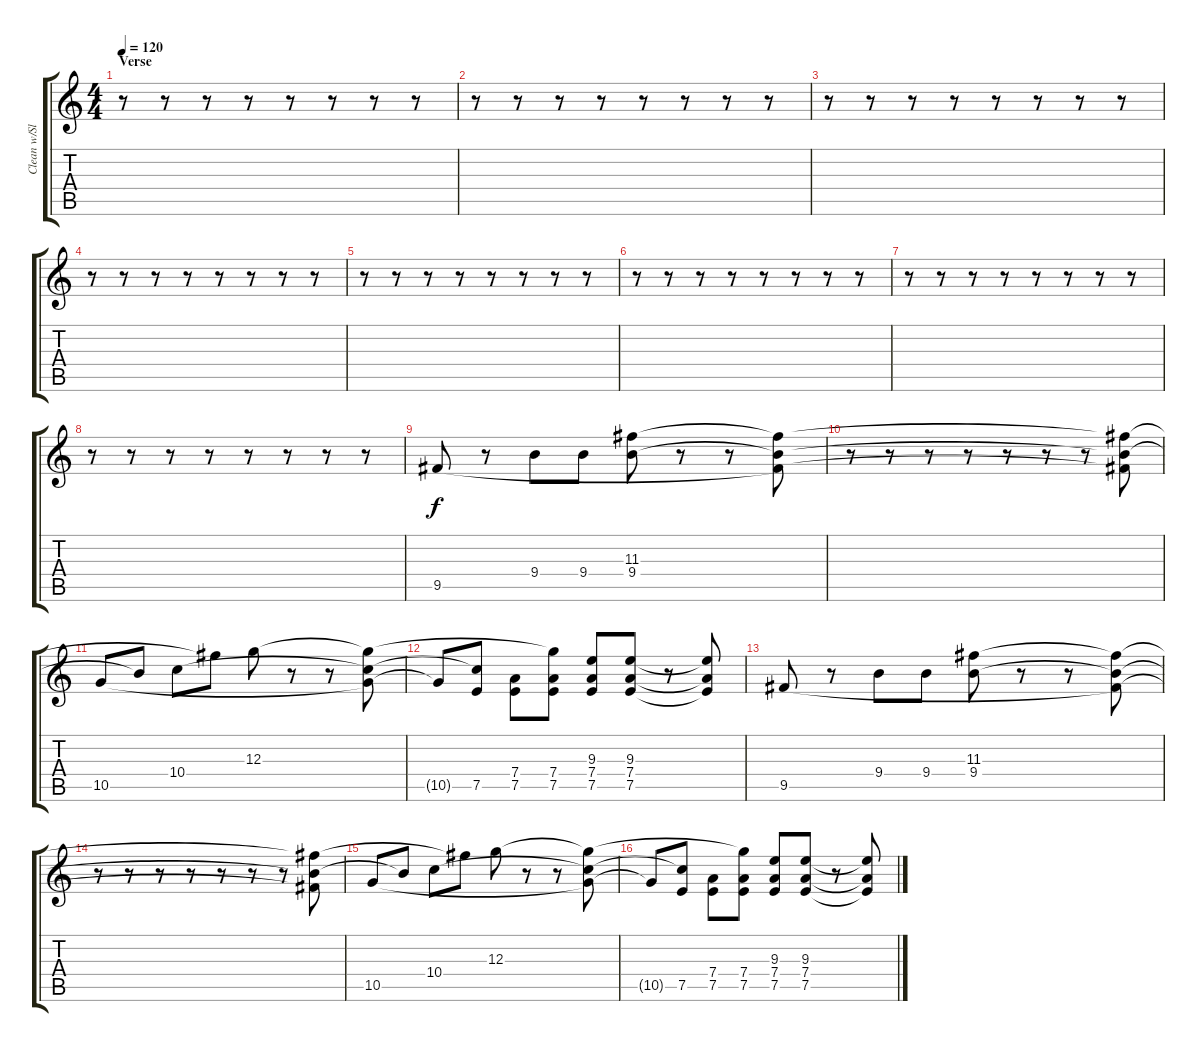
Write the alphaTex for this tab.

\track ("Clean w/Slight overdrive" "Clean w/Sl") {instrument electricguitarjazz}
\staff {score tabs}
\tuning (E4 B3 G3 D3 A2 D2) {hide}
\ts (4 4)
\section ("" "Verse")
\tempo 120
\clef g2
\ks c
r.8{dy f} r.8 r.8 r.8 r.8 r.8 r.8 r.8 |
r.8 r.8 r.8 r.8 r.8 r.8 r.8 r.8 |
r.8 r.8 r.8 r.8 r.8 r.8 r.8 r.8 |
r.8 r.8 r.8 r.8 r.8 r.8 r.8 r.8 |
r.8 r.8 r.8 r.8 r.8 r.8 r.8 r.8 |
r.8 r.8 r.8 r.8 r.8 r.8 r.8 r.8 |
r.8 r.8 r.8 r.8 r.8 r.8 r.8 r.8 |
r.8 r.8 r.8 r.8 r.8 r.8 r.8 r.8 |
9.5.8 r.8 9.4.8 9.4.8 (11.3 9.4).8 r.8 r.8 (11.3{t} 9.4{t} 9.5{t}).8 |
r.8 r.8 r.8 r.8 r.8 r.8 r.8 (11.3{t} 9.4{t} 9.5{t}).8 |
10.5.8 9.4{t}.8 10.4.8 11.3{t}.8 12.3.8 r.8 r.8 (12.3{t} 10.4{t} 10.5{t}).8 |
10.5{t}.8 (10.4{t} 7.5).8 (7.4 7.5).8 (12.3{t} 7.4 7.5).8 (9.3 7.4 7.5).8 (9.3 7.4 7.5).8 r.8 (9.3{t} 7.4{t} 7.5{t}).8 |
9.5.8 r.8 9.4.8 9.4.8 (11.3 9.4).8 r.8 r.8 (11.3{t} 9.4{t} 9.5{t}).8 |
r.8 r.8 r.8 r.8 r.8 r.8 r.8 (11.3{t} 9.4{t} 9.5{t}).8 |
10.5.8 9.4{t}.8 10.4.8 11.3{t}.8 12.3.8 r.8 r.8 (12.3{t} 10.4{t} 10.5{t}).8 |
10.5{t}.8 (10.4{t} 7.5).8 (7.4 7.5).8 (12.3{t} 7.4 7.5).8 (9.3 7.4 7.5).8 (9.3 7.4 7.5).8 r.8 (9.3{t} 7.4{t} 7.5{t}).8
